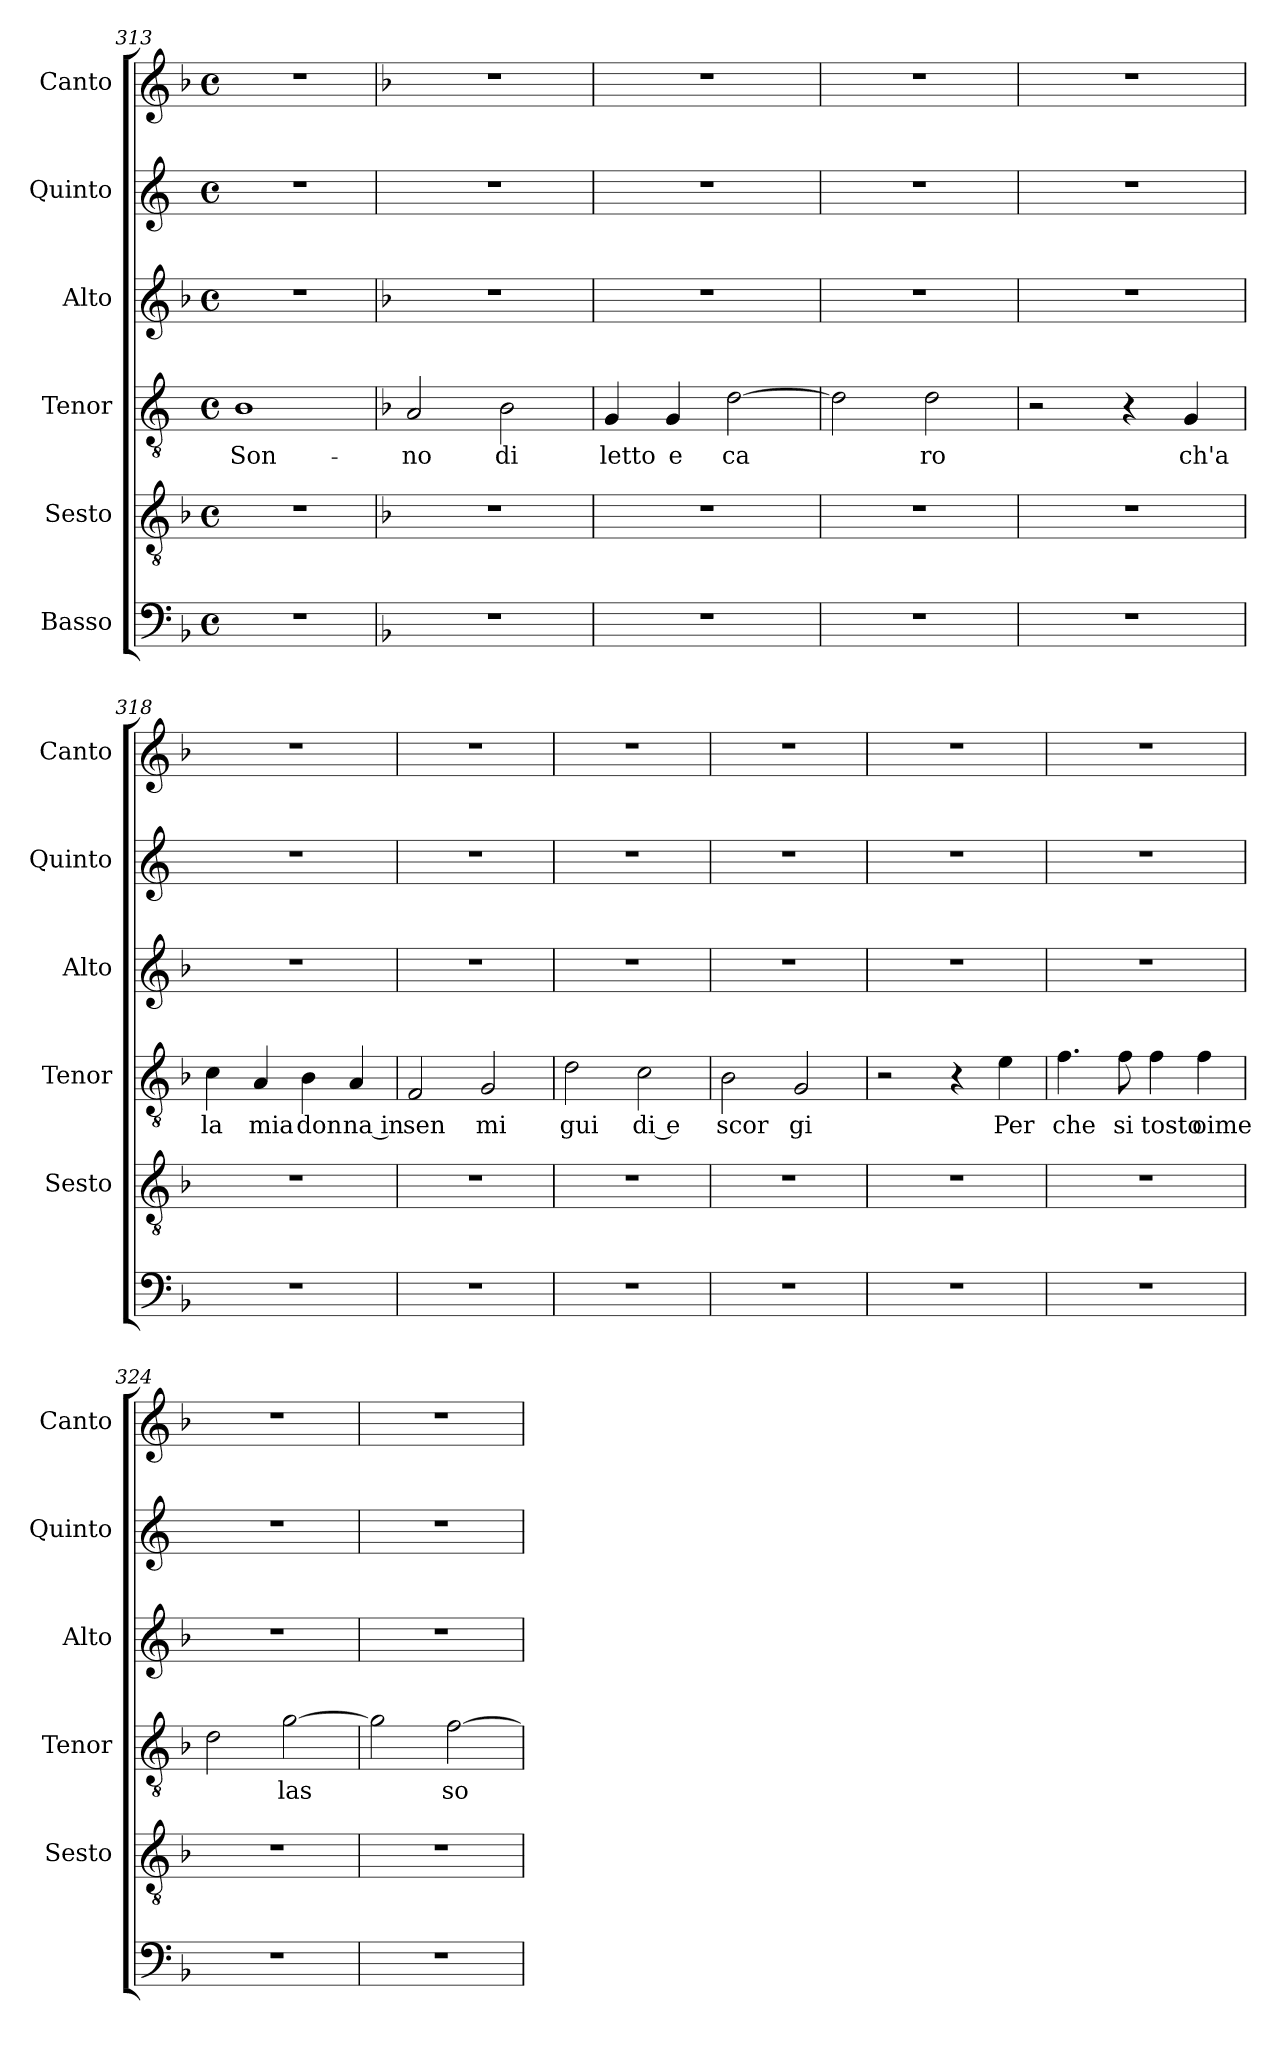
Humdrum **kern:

**kern	**kern	**kern	**text	**kern	**kern	**kern
*part6	*part5	*part4	*part4	*part3	*part2	*part1
*staff6	*staff5	*staff4	*staff4	*staff3	*staff2	*staff1
*I"Basso	*I"Sesto	*I"Tenor	*	*I"Alto	*I"Quinto	*I"Canto
*	*I'Sesto	*I'Tenor	*	*I'Alto	*I'Quinto	*I'Canto
*clefF4	*clefGv2	*clefGv2	*	*clefG2	*clefG2	*clefG2
*k[b-]	*k[b-]	*k[]	*	*k[b-]	*k[]	*k[b-]
*F:	*F:	*C:	*	*F:	*C:	*F:
*M4/4	*M4/4	*M4/4	*	*M4/4	*M4/4	*M4/4
*met(c)	*met(c)	*met(c)	*	*met(c)	*met(c)	*met(c)
=313	=313	=313	=313	=313	=313	=313
!	!	!	!LO:LY:b:cj	!	!	!
1r	1r	1B	Son-	1r	1r	1r
!!LO:LB:g=z
=314	=314	=314	=314	=314	=314	=314
*	*	*k[b-]	*	*	*	*
*	*	*F:	*	*	*	*
!	!	!	!LO:LY:b:cj	!	!	!
1r	1r	2A/	-no	1r	1r	1r
!	!	!	!LO:LY:b:cj	!	!	!
.	.	2B-\	di	.	.	.
=315	=315	=315	=315	=315	=315	=315
!	!	!	!LO:LY:b:cj	!	!	!
1r	1r	4G/	letto	1r	1r	1r
!	!	!	!LO:LY:b	!	!	!
.	.	4G/	e	.	.	.
!	!	!	!LO:LY:b:cj	!	!	!
.	.	[>2d\	ca	.	.	.
=316	=316	=316	=316	=316	=316	=316
1r	1r	2d\]	.	1r	1r	1r
!	!	!	!LO:LY:b:cj	!	!	!
.	.	2d\	ro	.	.	.
=317	=317	=317	=317	=317	=317	=317
1r	1r	2r	.	1r	1r	1r
.	.	4r	.	.	.	.
!	!	!	!LO:LY:b:cj	!	!	!
.	.	4G/	ch'a	.	.	.
=318	=318	=318	=318	=318	=318	=318
!	!	!	!LO:LY:b:cj	!	!	!
1r	1r	4c\	la	1r	1r	1r
!	!	!	!LO:LY:b:cj	!	!	!
.	.	4A/	mia	.	.	.
!	!	!	!LO:LY:b:cj	!	!	!
.	.	4B-\	don	.	.	.
!	!	!	!LO:LY:b:rj	!	!	!
.	.	4A/	na in	.	.	.
=319	=319	=319	=319	=319	=319	=319
!	!	!	!LO:LY:b:cj	!	!	!
1r	1r	2F/	sen	1r	1r	1r
!	!	!	!LO:LY:b:cj	!	!	!
.	.	2G/	mi	.	.	.
=320	=320	=320	=320	=320	=320	=320
!	!	!	!LO:LY:b:cj	!	!	!
1r	1r	2d\	gui	1r	1r	1r
!	!	!	!LO:LY:b:rj	!	!	!
.	.	2c\	di e	.	.	.
=321	=321	=321	=321	=321	=321	=321
!	!	!	!LO:LY:b:cj	!	!	!
1r	1r	2B-\	scor	1r	1r	1r
!	!	!	!LO:LY:b:cj	!	!	!
.	.	2G/	gi	.	.	.
=322	=322	=322	=322	=322	=322	=322
1r	1r	2r	.	1r	1r	1r
.	.	4r	.	.	.	.
!	!	!	!LO:LY:b:cj	!	!	!
.	.	4e\	Per	.	.	.
!!LO:LB:g=z
=323	=323	=323	=323	=323	=323	=323
!	!	!	!LO:LY:b:cj	!	!	!
1r	1r	4.f\	che	1r	1r	1r
!	!	!	!LO:LY:b:cj	!	!	!
.	.	8f\	si	.	.	.
!	!	!	!LO:LY:b:cj	!	!	!
.	.	4f\	tosto	.	.	.
!	!	!	!LO:LY:b	!	!	!
.	.	4f\	oime	.	.	.
=324	=324	=324	=324	=324	=324	=324
1r	1r	2d\	.	1r	1r	1r
!	!	!	!LO:LY:b	!	!	!
.	.	[>2g\	las	.	.	.
=325	=325	=325	=325	=325	=325	=325
1r	1r	2g\]	.	1r	1r	1r
!	!	!	!LO:LY:b:cj	!	!	!
.	.	[>2f\	so	.	.	.
=	=	=	=	=	=	=
*-	*-	*-	*-	*-	*-	*-
